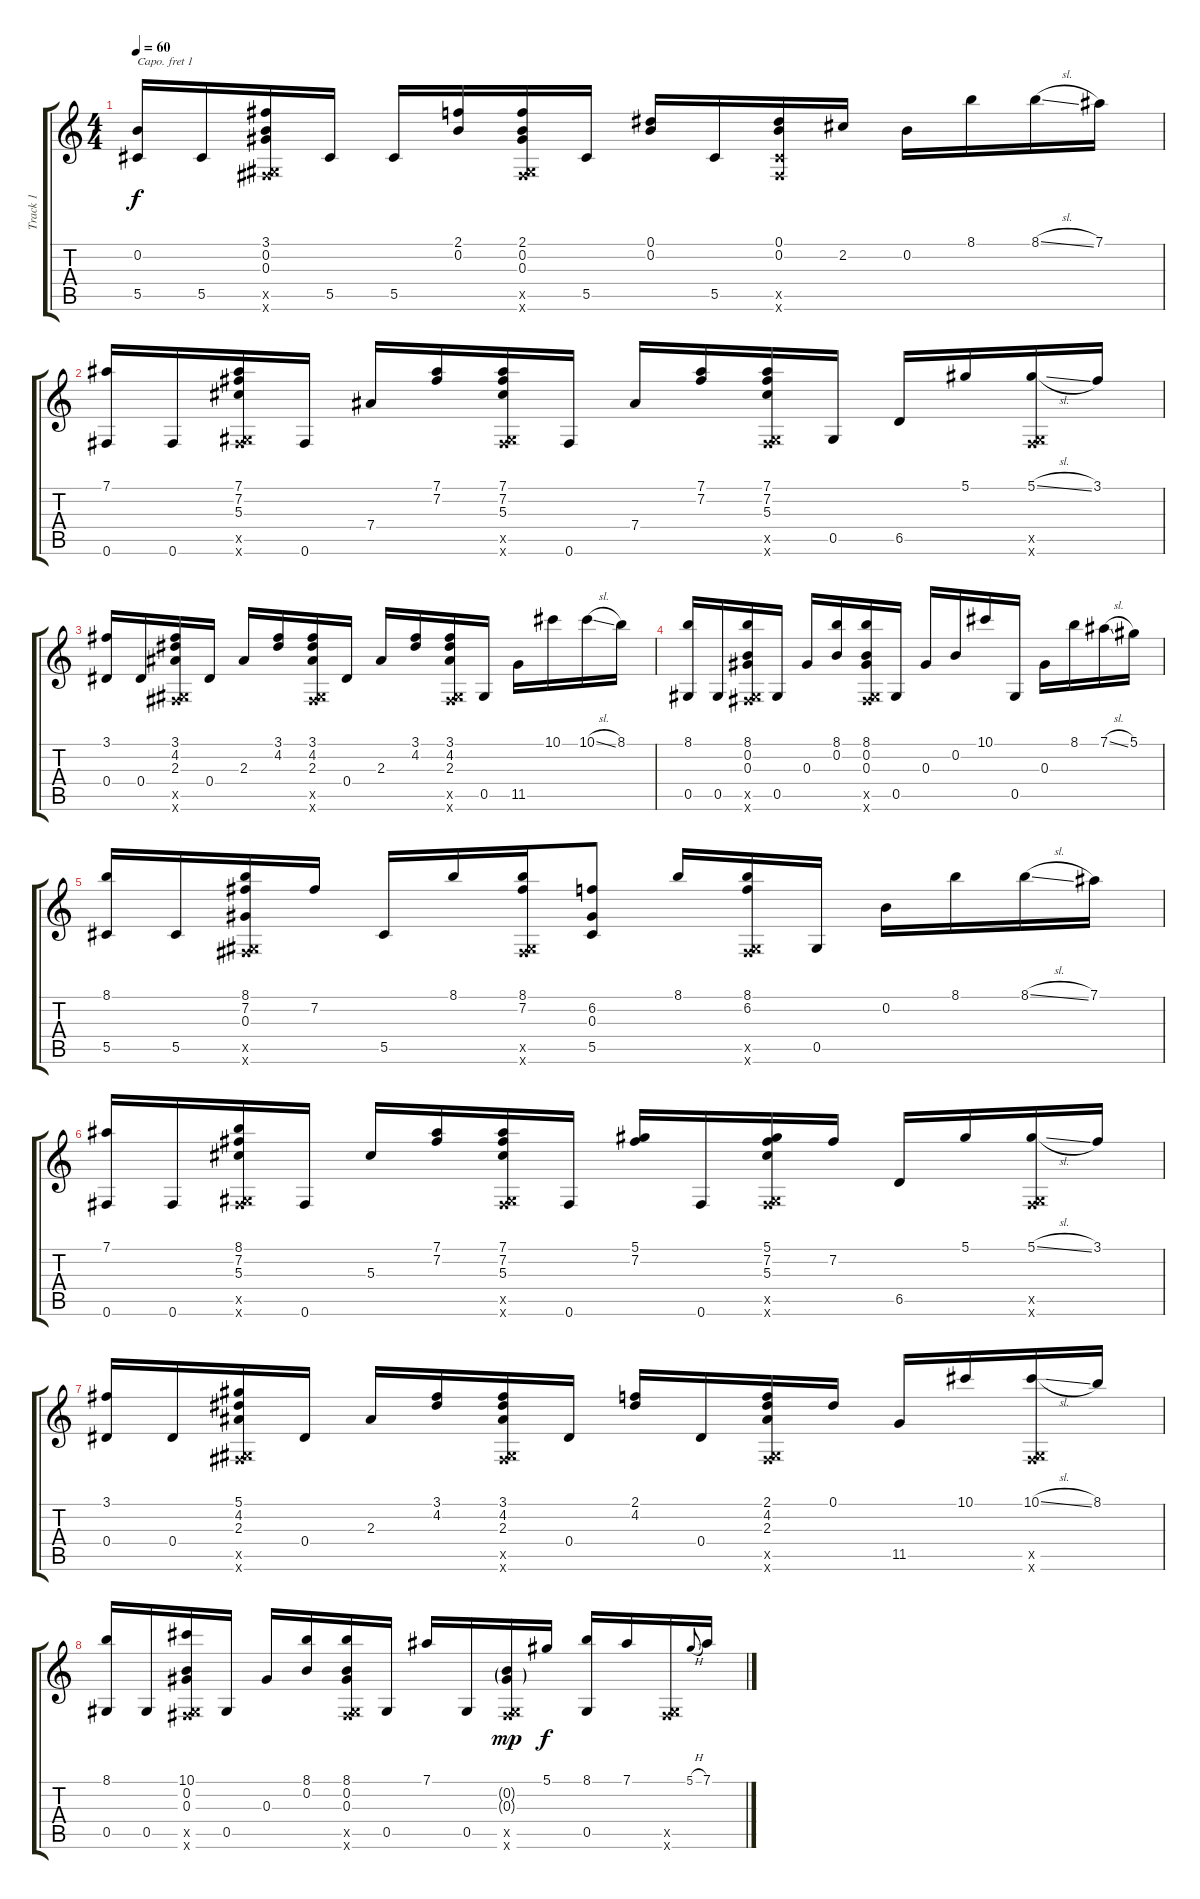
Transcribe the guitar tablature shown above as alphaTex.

\track ("Track 1" "Track 1") {instrument acousticguitarsteel}
\staff {score tabs}
\capo 1
\tuning (D4 Bb3 G3 D3 G2 F2) {hide}
\ts (4 4)
\tempo 60
\clef g2
\ks c
(0.2 5.5).16{dy f} 5.5.16 (3.1 0.2 0.3 0.5{x} 0.6{x}).16 5.5.16 5.5.16 (2.1 0.2).16 (2.1 0.2 0.3 0.5{x} 0.6{x}).16 5.5.16 (0.1 0.2).16 5.5.16 (0.1 0.2 5.5{x} 0.6{x}).16 2.2.16 0.2.16 8.1.16 8.1{sl}.16 7.1.16 |
(7.1 0.6).16 0.6.16 (7.1 7.2 5.3 0.5{x} 0.6{x}).16 0.6.16 7.4.16 (7.1 7.2).16 (7.1 7.2 5.3 0.5{x} 0.6{x}).16 0.6.16 7.4.16 (7.1 7.2).16 (7.1 7.2 5.3 0.5{x} 0.6{x}).16 0.5.16 6.5.16 5.1.16 (5.1{sl} 0.5{x} 0.6{x}).16 3.1.16 |
(3.1 0.4).16 0.4.16 (3.1 4.2 2.3 0.5{x} 0.6{x}).16 0.4.16 2.3.16 (3.1 4.2).16 (3.1 4.2 2.3 0.5{x} 0.6{x}).16 0.4.16 2.3.16 (3.1 4.2).16 (3.1 4.2 2.3 0.5{x} 0.6{x}).16 0.5.16 11.5.16 10.1.16 10.1{sl}.16 8.1.16 |
(8.1 0.5).16 0.5.16 (8.1 0.2 0.3 0.5{x} 0.6{x}).16 0.5.16 0.3.16 (8.1 0.2).16 (8.1 0.2 0.3 0.5{x} 0.6{x}).16 0.5.16 0.3.16 0.2.16 10.1.16 0.5.16 0.3.16 8.1.16 7.1{sl}.16 5.1.16 |
(8.1 5.5).16 5.5.16 (8.1 7.2 0.3 0.5{x} 0.6{x}).16 7.2.16 5.5.16 8.1.16 (8.1 7.2 0.5{x} 0.6{x}).16 (6.2 0.3 5.5).8 8.1.16 (8.1 6.2 0.5{x} 0.6{x}).16 0.5.16 0.2.16 8.1.16 8.1{sl}.16 7.1.16 |
(7.1 0.6).16 0.6.16 (8.1 7.2 5.3 0.5{x} 0.6{x}).16 0.6.16 5.3.16 (7.1 7.2).16 (7.1 7.2 5.3 0.5{x} 0.6{x}).16 0.6.16 (5.1 7.2).16 0.6.16 (5.1 7.2 5.3 0.5{x} 0.6{x}).16 7.2.16 6.5.16 5.1.16 (5.1{sl} 0.5{x} 0.6{x}).16 3.1.16 |
(3.1 0.4).16 0.4.16 (5.1 4.2 2.3 0.5{x} 0.6{x}).16 0.4.16 2.3.16 (3.1 4.2).16 (3.1 4.2 2.3 0.5{x} 0.6{x}).16 0.4.16 (2.1 4.2).16 0.4.16 (2.1 4.2 2.3 0.5{x} 0.6{x}).16 0.1.16 11.5.16 10.1.16 (10.1{sl} 0.5{x} 0.6{x}).16 8.1.16 |
(8.1 0.5).16 0.5.16 (10.1 0.2 0.3 0.5{x} 0.6{x}).16 0.5.16 0.3.16 (8.1 0.2).16 (8.1 0.2 0.3 0.5{x} 0.6{x}).16 0.5.16 7.1.16 0.5.16 (0.2{g} 0.3{g} 0.5{x} 0.6{x}).16{dy mp} 5.1.16{dy f} (8.1 0.5).16 7.1.16 (0.5{x} 0.6{x}).16 5.1{h}.8{gr onbeat} 7.1.16
